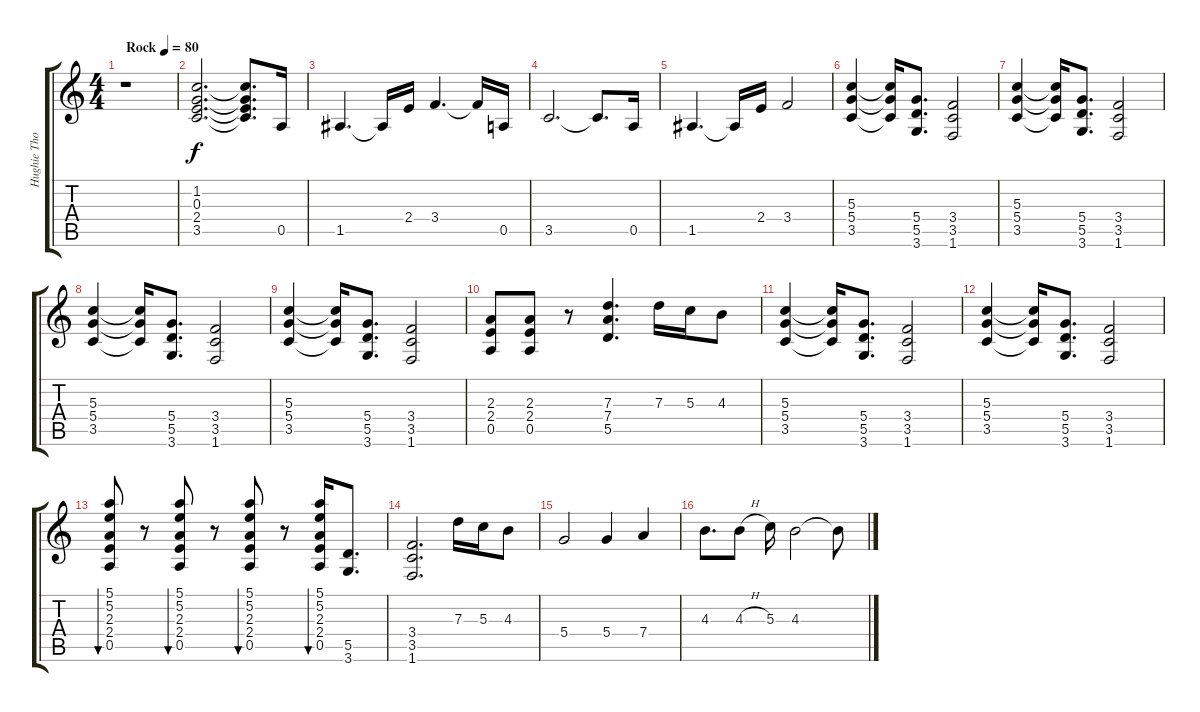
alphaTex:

\track ("Hughie Thomasson Guitar" "Hughie Tho") {instrument electricguitarclean}
\staff {score tabs}
\tuning (E4 B3 G3 D3 A2 E2) {hide}
\ts (4 4)
\tempo (80 "Rock")
\clef g2
\ks c
r.1{dy f instrument electricguitarclean} |
(1.2 0.3 2.4 3.5).2{d} (1.2{t} 0.3{t} 2.4{t} 3.5{t}).8{d} 0.5.16 |
1.5.4{d} 1.5{t}.16 2.4.16 3.4.4{d} 3.4{t}.16 0.5.16 |
3.5.2{d} 3.5{t}.8{d} 0.5.16 |
1.5.4{d} 1.5{t}.16 2.4.16 3.4.2 |
(5.3 5.4 3.5).4{instrument overdrivenguitar} (5.3{t} 5.4{t} 3.5{t}).16 (5.4 5.5 3.6).8{d} (3.4 3.5 1.6).2 |
(5.3 5.4 3.5).4 (5.3{t} 5.4{t} 3.5{t}).16 (5.4 5.5 3.6).8{d} (3.4 3.5 1.6).2 |
(5.3 5.4 3.5).4 (5.3{t} 5.4{t} 3.5{t}).16 (5.4 5.5 3.6).8{d} (3.4 3.5 1.6).2 |
(5.3 5.4 3.5).4 (5.3{t} 5.4{t} 3.5{t}).16 (5.4 5.5 3.6).8{d} (3.4 3.5 1.6).2 |
(2.3 2.4 0.5).8 (2.3 2.4 0.5).8 r.8 (7.3 7.4 5.5).4{d} 7.3.16{volume 12} 5.3.16 4.3.8 |
(5.3 5.4 3.5).4{volume 10} (5.3{t} 5.4{t} 3.5{t}).16 (5.4 5.5 3.6).8{d} (3.4 3.5 1.6).2 |
(5.3 5.4 3.5).4 (5.3{t} 5.4{t} 3.5{t}).16 (5.4 5.5 3.6).8{d} (3.4 3.5 1.6).2 |
(5.1 5.2 2.3 2.4 0.5).8{bu 60} r.8 (5.1 5.2 2.3 2.4 0.5).8{bu 60} r.8 (5.1 5.2 2.3 2.4 0.5).8{bu 60} r.8 (5.1 5.2 2.3 2.4 0.5).16{bu 60} (5.5 3.6).8{d} |
(3.4 3.5 1.6).2{d} 7.3.16{volume 12} 5.3.16 4.3.8 |
5.4.2 5.4.4 7.4.4 |
4.3.8{d} 4.3{h}.8 5.3.16 4.3.2 4.3{t}.8
